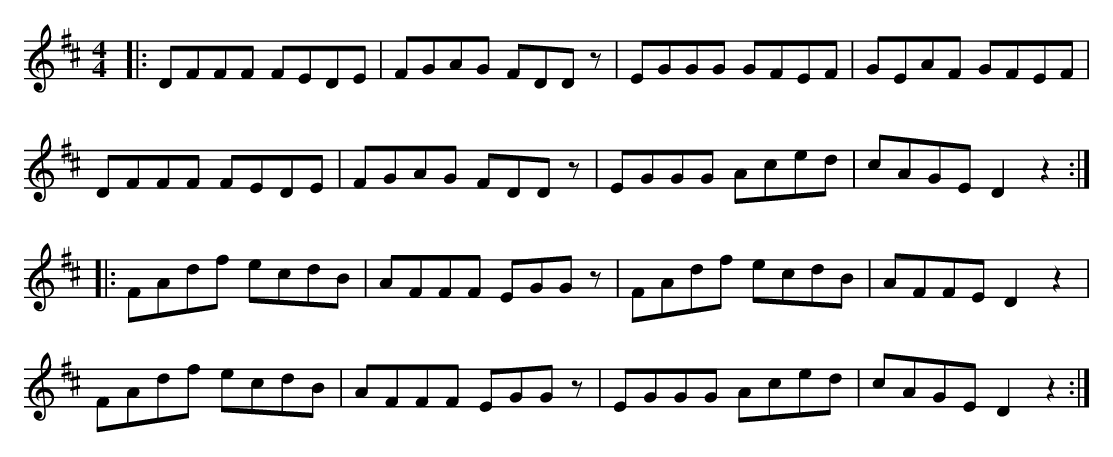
X:1
M:4/4
K:D
|:DFFF FEDE|FGAG FDDz|EGGG GFEF|GEAF GFEF|
DFFF FEDE|FGAG FDDz|EGGG Aced|cAGE D2z2:|
|:FAdf ecdB|AFFF EGGz|FAdf ecdB|AFFE D2z2|
FAdf ecdB|AFFF EGGz|EGGG Aced|cAGE D2z2:|
